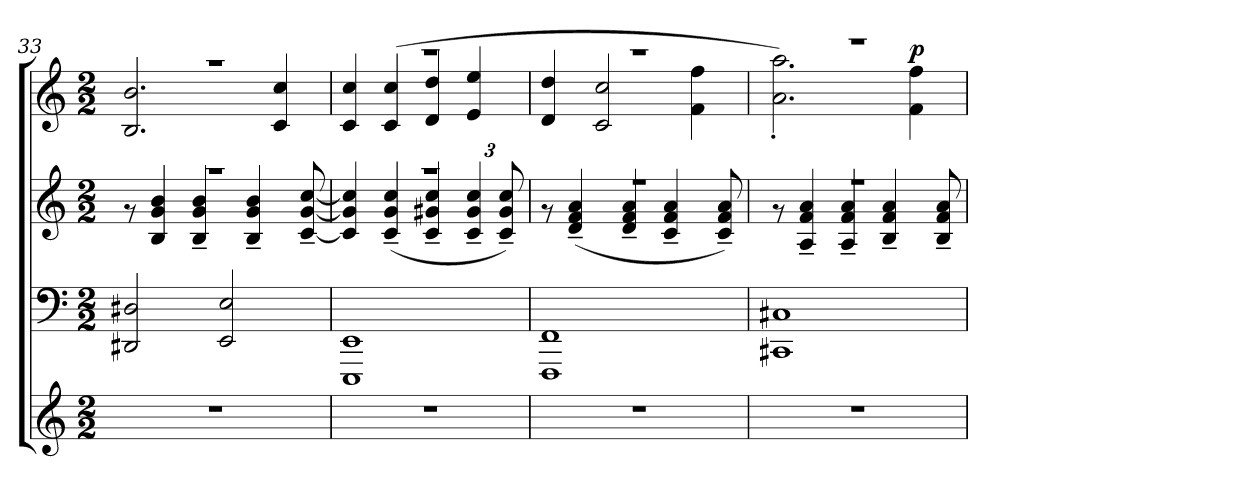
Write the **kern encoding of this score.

**kern	**kern	**kern	**kern	**dynam
*part3	*part2	*part2	*part1	*part1
*staff4	*staff3	*staff2	*staff1	*staff1
*clefG2	*clefF4	*clefG2	*clefG2	*
*k[]	*k[]	*k[]	*k[]	*
*M2/2	*M2/2	*M2/2	*M2/2	*
=33	=33	=33	=33	=33
*	*	*^	*^	*
1r	2DD#X/ 2D#X/	1r	8r	1r	2.B/ 2.b/	.
.	.	.	4B/ 4g/ 4b/	.	.	.
.	.	.	4B/~ 4g/~ 4b/~	.	.	.
.	2EE/< 2E/<	.	.	.	.	.
.	.	.	4B/~ 4g/~ 4b/~	.	.	.
.	.	.	.	.	4c/ 4cc/	.
.	.	.	[8c/~ [8g/~ [8cc/~	.	.	.
=34	=34	=34	=34	=34	=34	=34
1r	1EEE 1EE	1r	4c/] 4g/] 4cc/]	1r	4c/ 4cc/	.
.	.	.	(<4c/~ 4g/~ 4cc/~	.	(>4c/ 4cc/	.
.	.	.	4c/~ 4g#X/~ 4cc/~	.	4d/ 4dd/	.
*	*	*	*Xbrackettup	*	*	*
.	.	.	6c/~ 6g#/~ 6cc/~	.	4e/ 4ee/	.
.	.	.	12c/~ 12g#/~ 12cc/~)	.	.	.
=35	=35	=35	=35	=35	=35	=35
1r	1FFF 1FF	1r	8r	1r	4d/ 4dd/	.
.	.	.	(<4d/~ 4f/~ 4a/~	.	.	.
.	.	.	.	.	2c/ 2cc/	.
.	.	.	4d/~ 4f/~ 4a/~	.	.	.
.	.	.	4c/~ 4f/~ 4a/~	.	.	.
.	.	.	.	.	4f\ 4ff\	.
.	.	.	8c/~ 8f/~ 8a/~)	.	.	.
=36	=36	=36	=36	=36	=36	=36
1r	1CC#X 1C#X	1r	8r	1r	2.a\' 2.aa\')	.
.	.	.	4A/~ 4f/~ 4a/~	.	.	.
.	.	.	4A/~ 4f/~ 4a/~	.	.	.
.	.	.	4B/~ 4f/~ 4a/~	.	.	.
!	!	!	!	!	!	!LO:DY:a
.	.	.	.	.	4f\ 4ff\	p
.	.	.	8B/~ 8f/~ 8a/~	.	.	.
*	*	*v	*v	*	*	*
*	*	*	*v	*v	*
=	=	=	=	=
*-	*-	*-	*-	*-
